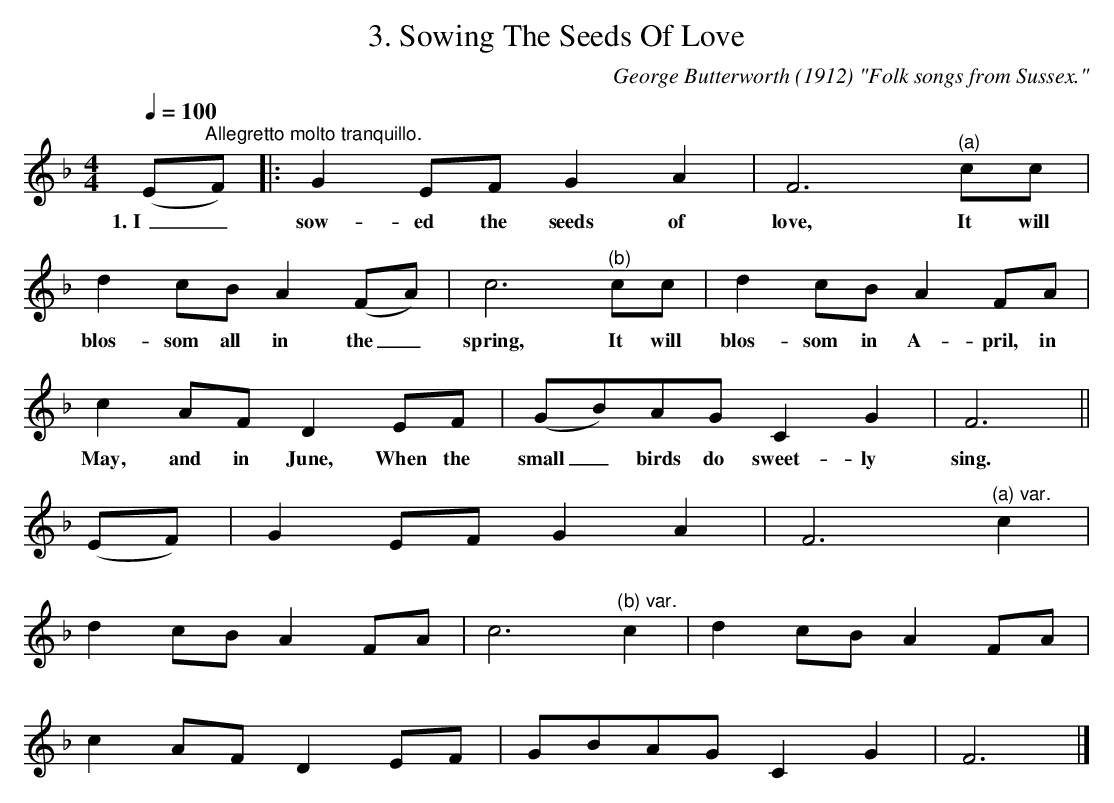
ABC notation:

X:1
T:3. Sowing The Seeds Of Love
C:George Butterworth (1912) "Folk songs from Sussex."
L:1/8
Q:1/4=100
M:4/4
K:F
(E"^Allegretto molto tranquillo."F) |: G2 EF G2 A2 | F6"^(a)" cc |$ d2 cB A2 (FA) | c6"^(b)" cc |
w: 1. I _|sow- ed the seeds of|love, It will|blos- som all in the _|spring, It will|
d2 cB A2 FA |$ c2 AF D2 EF | (GB)AG C2 G2 | F6 ||$ (EF) | G2 EF G2 A2 | F6"^(a) var." c2 |$
w: blos- som in A- pril, in|May, and in June, When the|small _ birds do sweet- ly|sing.||||
d2 cB A2 FA | c6"^(b) var." c2 | d2 cB A2 FA |$ c2 AF D2 EF | GBAG C2 G2 | F6 |]
w: ||||||
